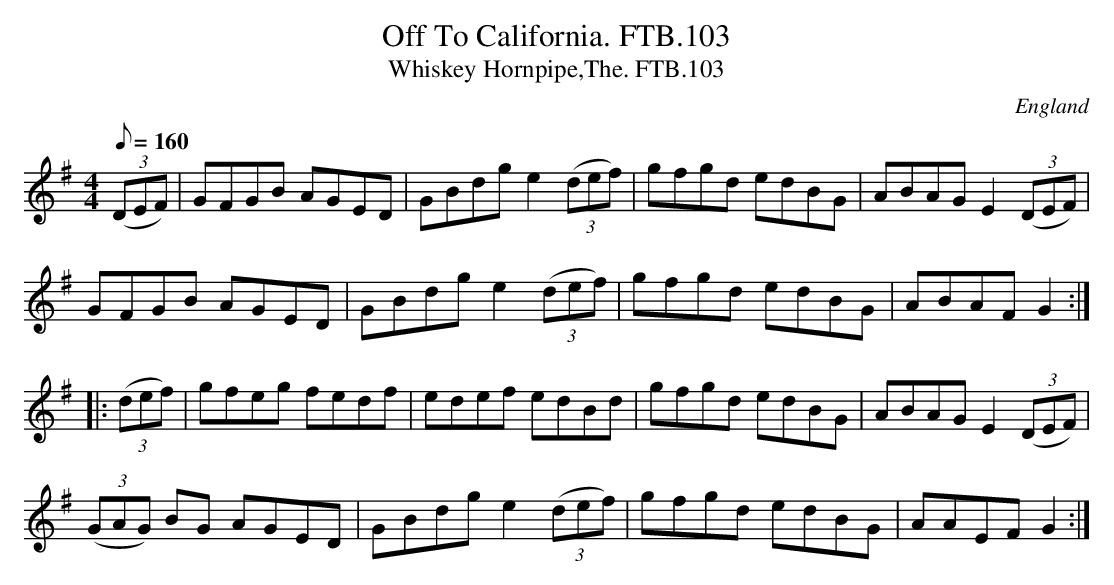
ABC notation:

X:1
T:Off To California. FTB.103
T:Whiskey Hornpipe,The. FTB.103
M:4/4
L:1/8
Q:160
O:England
K:G
((3DEF)|GFGB AGED|GBdge2((3def)|gfgd edBG|ABAGE2((3DEF)|
GFGB AGED|GBdge2((3def)|gfgd edBG|ABAFG2:|
|:((3def)|gfeg fedf|edef edBd|gfgd edBG|ABAGE2((3DEF)|
((3GAG) BG AGED|GBdge2((3def)|gfgd edBG|AAEFG2:|
